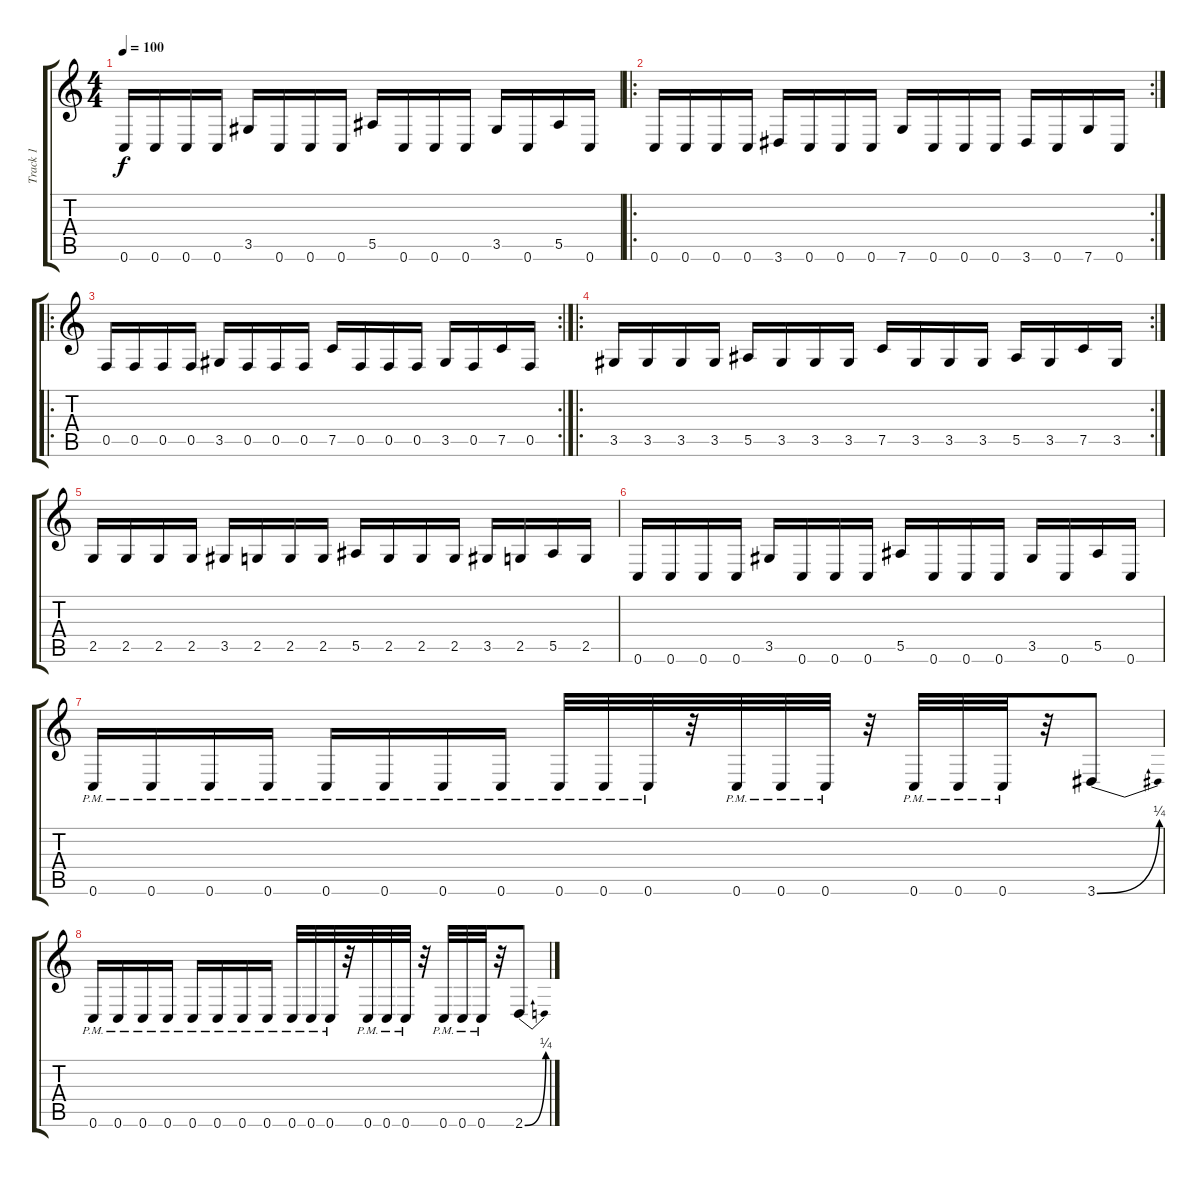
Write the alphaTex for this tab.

\track ("Track 1" "Track 1") {instrument distortionguitar}
\staff {score tabs}
\tuning (C4 G3 Eb3 Bb2 F2 C2) {hide}
\ts (4 4)
\tempo 100
\clef g2
\ks c
0.6.16{dy f} 0.6.16 0.6.16 0.6.16 3.5.16 0.6.16 0.6.16 0.6.16 5.5.16 0.6.16 0.6.16 0.6.16 3.5.16 0.6.16 5.5.16 0.6.16 |
\ro
\rc 2
0.6.16 0.6.16 0.6.16 0.6.16 3.6.16 0.6.16 0.6.16 0.6.16 7.6.16 0.6.16 0.6.16 0.6.16 3.6.16 0.6.16 7.6.16 0.6.16 |
\ro
\rc 2
0.5.16 0.5.16 0.5.16 0.5.16 3.5.16 0.5.16 0.5.16 0.5.16 7.5.16 0.5.16 0.5.16 0.5.16 3.5.16 0.5.16 7.5.16 0.5.16 |
\ro
\rc 2
3.5.16 3.5.16 3.5.16 3.5.16 5.5.16 3.5.16 3.5.16 3.5.16 7.5.16 3.5.16 3.5.16 3.5.16 5.5.16 3.5.16 7.5.16 3.5.16 |
2.5.16 2.5.16 2.5.16 2.5.16 3.5.16 2.5.16 2.5.16 2.5.16 5.5.16 2.5.16 2.5.16 2.5.16 3.5.16 2.5.16 5.5.16 2.5.16 |
0.6.16 0.6.16 0.6.16 0.6.16 3.5.16 0.6.16 0.6.16 0.6.16 5.5.16 0.6.16 0.6.16 0.6.16 3.5.16 0.6.16 5.5.16 0.6.16 |
0.6{pm}.16 0.6{pm}.16 0.6{pm}.16 0.6{pm}.16 0.6{pm}.16 0.6{pm}.16 0.6{pm}.16 0.6{pm}.16 0.6{pm}.32 0.6{pm}.32 0.6{pm}.32 r.32 0.6{pm}.32 0.6{pm}.32 0.6{pm}.32 r.32 0.6{pm}.32 0.6{pm}.32 0.6{pm}.32 r.32 3.6{be (bend 0 0 60 1)}.8 |
0.6{pm}.16 0.6{pm}.16 0.6{pm}.16 0.6{pm}.16 0.6{pm}.16 0.6{pm}.16 0.6{pm}.16 0.6{pm}.16 0.6{pm}.32 0.6{pm}.32 0.6{pm}.32 r.32 0.6{pm}.32 0.6{pm}.32 0.6{pm}.32 r.32 0.6{pm}.32 0.6{pm}.32 0.6{pm}.32 r.32 2.6{be (bend 0 0 60 1)}.8
